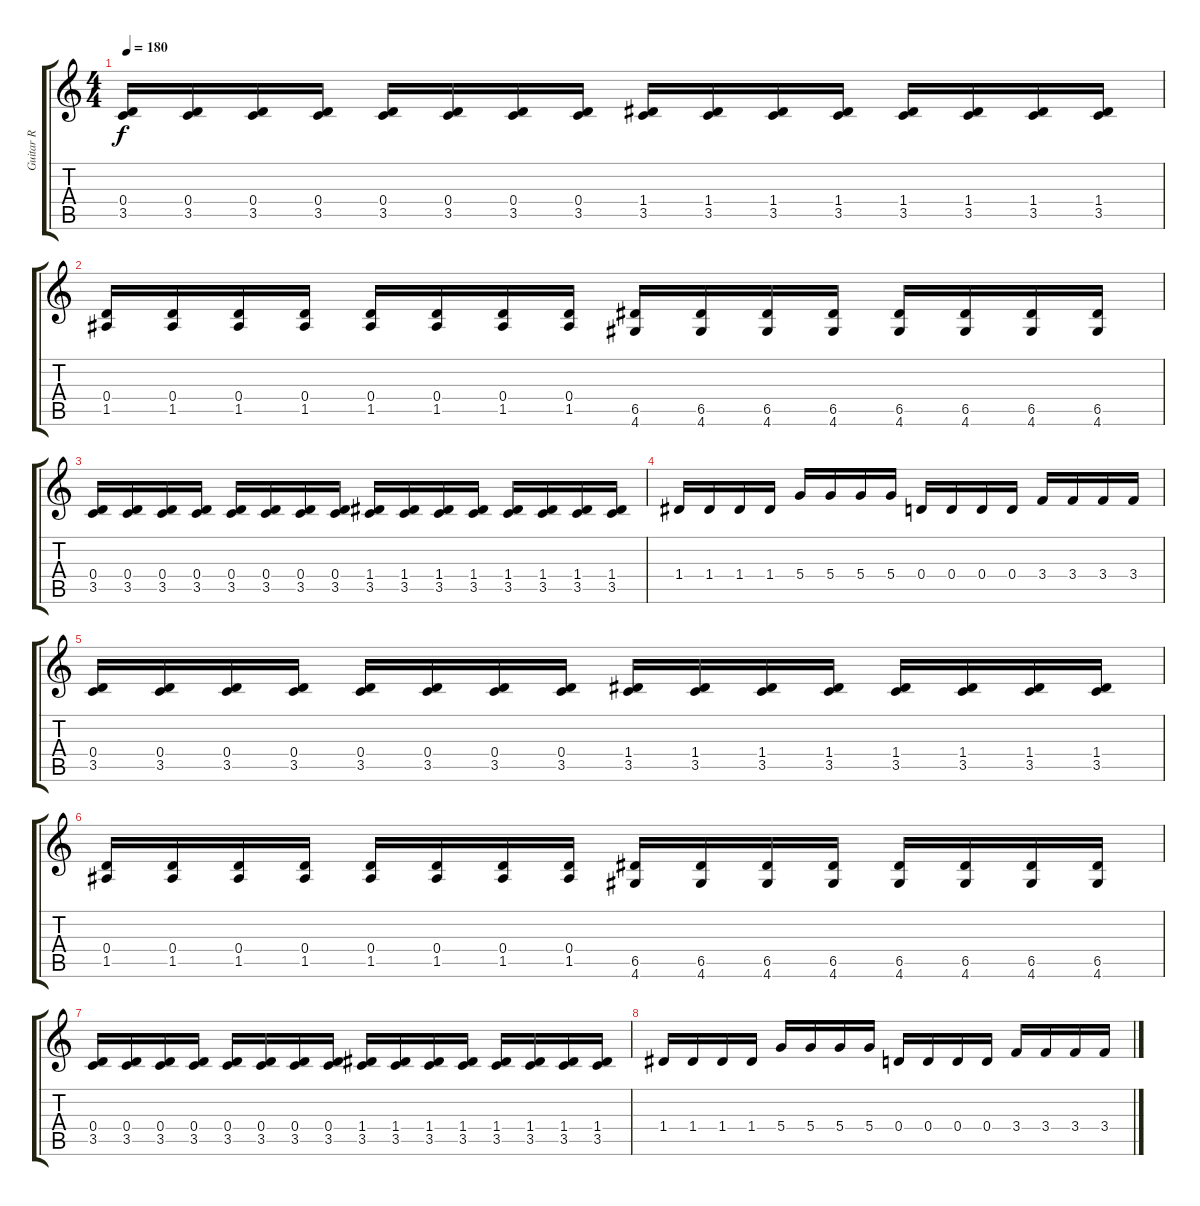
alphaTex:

\track ("Guitar R" "Guitar R") {instrument distortionguitar}
\staff {score tabs}
\tuning (E4 B3 G3 D3 A2 E2) {hide}
\ts (4 4)
\tempo 180
\clef g2
\ks c
(0.4 3.5).16{dy f} (0.4 3.5).16 (0.4 3.5).16 (0.4 3.5).16 (0.4 3.5).16 (0.4 3.5).16 (0.4 3.5).16 (0.4 3.5).16 (1.4 3.5).16 (1.4 3.5).16 (1.4 3.5).16 (1.4 3.5).16 (1.4 3.5).16 (1.4 3.5).16 (1.4 3.5).16 (1.4 3.5).16 |
(0.4 1.5).16 (0.4 1.5).16 (0.4 1.5).16 (0.4 1.5).16 (0.4 1.5).16 (0.4 1.5).16 (0.4 1.5).16 (0.4 1.5).16 (6.5 4.6).16 (6.5 4.6).16 (6.5 4.6).16 (6.5 4.6).16 (6.5 4.6).16 (6.5 4.6).16 (6.5 4.6).16 (6.5 4.6).16 |
(0.4 3.5).16 (0.4 3.5).16 (0.4 3.5).16 (0.4 3.5).16 (0.4 3.5).16 (0.4 3.5).16 (0.4 3.5).16 (0.4 3.5).16 (1.4 3.5).16 (1.4 3.5).16 (1.4 3.5).16 (1.4 3.5).16 (1.4 3.5).16 (1.4 3.5).16 (1.4 3.5).16 (1.4 3.5).16 |
1.4.16 1.4.16 1.4.16 1.4.16 5.4.16 5.4.16 5.4.16 5.4.16 0.4.16 0.4.16 0.4.16 0.4.16 3.4.16 3.4.16 3.4.16 3.4.16 |
(0.4 3.5).16 (0.4 3.5).16 (0.4 3.5).16 (0.4 3.5).16 (0.4 3.5).16 (0.4 3.5).16 (0.4 3.5).16 (0.4 3.5).16 (1.4 3.5).16 (1.4 3.5).16 (1.4 3.5).16 (1.4 3.5).16 (1.4 3.5).16 (1.4 3.5).16 (1.4 3.5).16 (1.4 3.5).16 |
(0.4 1.5).16 (0.4 1.5).16 (0.4 1.5).16 (0.4 1.5).16 (0.4 1.5).16 (0.4 1.5).16 (0.4 1.5).16 (0.4 1.5).16 (6.5 4.6).16 (6.5 4.6).16 (6.5 4.6).16 (6.5 4.6).16 (6.5 4.6).16 (6.5 4.6).16 (6.5 4.6).16 (6.5 4.6).16 |
(0.4 3.5).16 (0.4 3.5).16 (0.4 3.5).16 (0.4 3.5).16 (0.4 3.5).16 (0.4 3.5).16 (0.4 3.5).16 (0.4 3.5).16 (1.4 3.5).16 (1.4 3.5).16 (1.4 3.5).16 (1.4 3.5).16 (1.4 3.5).16 (1.4 3.5).16 (1.4 3.5).16 (1.4 3.5).16 |
1.4.16 1.4.16 1.4.16 1.4.16 5.4.16 5.4.16 5.4.16 5.4.16 0.4.16 0.4.16 0.4.16 0.4.16 3.4.16 3.4.16 3.4.16 3.4.16
